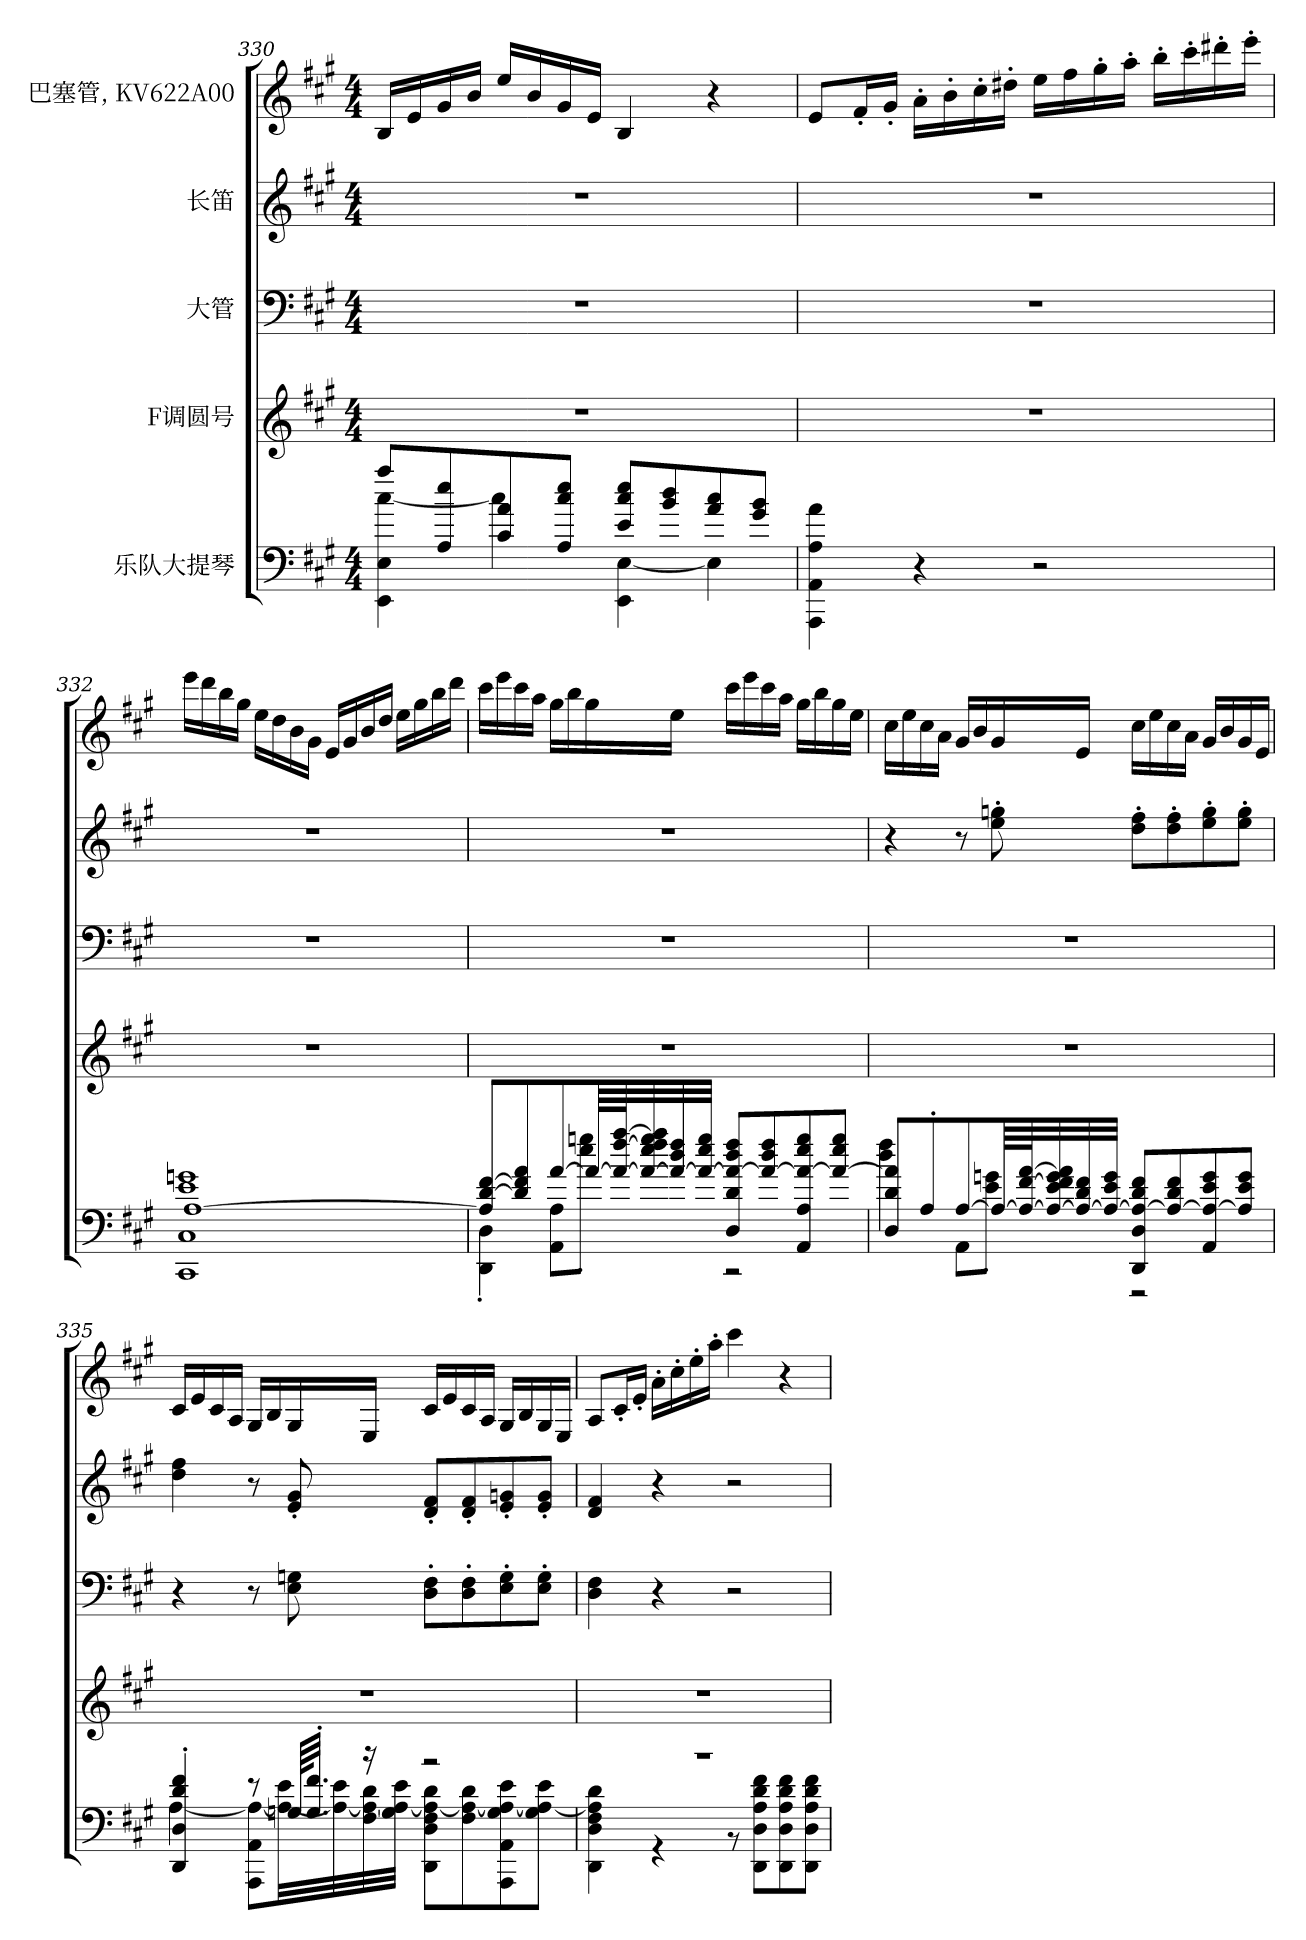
**kern	**kern	**kern	**kern	**kern
*part5	*part4	*part3	*part2	*part1
*staff5	*staff4	*staff3	*staff2	*staff1
*I"乐队大提琴	*I"F调圆号	*I"大管	*I"长笛	*I"巴塞管, KV622A00
!!LO:LB:g=z
*clefF4	*clefG2	*clefF4	*clefG2	*clefG2
*	*ITrd4c7	*	*	*ITrd4c7
*k[f#c#g#]	*k[f#c#]	*k[f#c#g#]	*k[f#c#g#]	*k[f#c#]
*M4/4	*M4/4	*M4/4	*M4/4	*M4/4
=330	=330	=330	=330	=330
*^	*	*	*	*
8aa/L	4EE\ 4E\ [4cc#\	1r	1r	1r	16E/LL
.	.	.	.	.	16A/
8A/ 8ee/	.	.	.	.	16c#/
.	.	.	.	.	16e/JJ
8c#/ 8a/	4cc#\]	.	.	.	16a/LL
.	.	.	.	.	16e/
8A/ 8cc#/ 8ee/J	.	.	.	.	16c#/
.	.	.	.	.	16A/JJ
8e/ 8cc#/ 8ee/L	4EE\ [4E\	.	.	.	4E/
8b/ 8dd/	.	.	.	.	.
8a/ 8cc#/	4E\]	.	.	.	4r
8g#/ 8b/J	.	.	.	.	.
*v	*v	*	*	*	*
=331	=331	=331	=331	=331
4AAA\ 4AA\ 4A\ 4a\	1r	1r	1r	8A/L
.	.	.	.	16B'/L
.	.	.	.	16c#'/JJ
4r	.	.	.	16d'\LL
.	.	.	.	16e'\
.	.	.	.	16f#'\
.	.	.	.	16g#X'\JJ
2r	.	.	.	16a\LL
.	.	.	.	16b\
.	.	.	.	16cc#'\
.	.	.	.	16dd'\JJ
.	.	.	.	16ee'\LL
.	.	.	.	16ff#'\
.	.	.	.	16gg#X'\
.	.	.	.	16aa'\JJ
!!LO:PB:g=z
=332	=332	=332	=332	=332
*^	*	*	*	*
[1A	1CC# 1C# 1e 1gn	1r	1r	1r	16aa\LL
.	.	.	.	.	16gg\
.	.	.	.	.	16ee\
.	.	.	.	.	16cc#\JJ
.	.	.	.	.	16a\LL
.	.	.	.	.	16g\
.	.	.	.	.	16e\
.	.	.	.	.	16c#\JJ
.	.	.	.	.	16A/LL
.	.	.	.	.	16c#/
.	.	.	.	.	16e/
.	.	.	.	.	16g/JJ
.	.	.	.	.	16a\LL
.	.	.	.	.	16cc#\
.	.	.	.	.	16ee\
.	.	.	.	.	16gg\JJ
!!LO:LB:g=z
=333	=333	=333	=333	=333	=333
8A/] [8d/ [8f#/L	4DD\' 4D\'	1r	1r	1r	16ff#\LL
.	.	.	.	.	16aa\
8d/] 8f#/] 8a/	.	.	.	.	16ff#\
.	.	.	.	.	16dd\JJ
[8a/	8AA\ 8A\L	.	.	.	16cc#\LL
.	.	.	.	.	16ee\
64a/LLL_	8ee\' 8ggn\'J	.	.	.	16cc#\
64a/_ [64ff#/ [64aa/J	.	.	.	.	.
32a/_ 32ee/ 32ff#/] 32gg/ 32aa/]	.	.	.	.	.
32a/_ 32dd/ 32ff#/	.	.	.	.	16a\JJ
32a/_ 32ee/ 32gg/JJJ	.	.	.	.	.
8D/ 8d/ 8a/_ 8dd/ 8ff#/L	2r	.	.	.	16ff#\LL
.	.	.	.	.	16aa\
8a/_ 8dd/ 8ff#/	.	.	.	.	16ff#\
.	.	.	.	.	16dd\JJ
8AA/ 8A/ 8a/_ 8ee/ 8gg/	.	.	.	.	16cc#\LL
.	.	.	.	.	16ee\
8a/_ 8ee/ 8gg/J	.	.	.	.	16cc#\
.	.	.	.	.	16a\JJ
!!LO:PB:g=z
=334	=334	=334	=334	=334	=334
8D/ 8d/ 8a/]L	4dd\ 4ff#\	1r	1r	4r	16f#\LL
.	.	.	.	.	16a\
8A'/	.	.	.	.	16f#\
.	.	.	.	.	16d\JJ
[8A/	8AA\L	.	.	8r	16c#/LL
.	.	.	.	.	16e/
64A/LLL_	8e\' 8gn\'J	.	.	8ee\' 8ggn\'	16c#/
64A/_ [64f#/ [64a/J	.	.	.	.	.
32A/_ 32e/ 32f#/] 32g/ 32a/]	.	.	.	.	.
32A/_ 32d/ 32f#/	.	.	.	.	16A/JJ
32A/_ 32e/ 32g/JJJ	.	.	.	.	.
8DD/ 8D/ 8A/_ 8d/ 8f#/L	2r	.	.	8dd\' 8ff#\'L	16f#\LL
.	.	.	.	.	16a\
8A/_ 8d/ 8f#/	.	.	.	8dd\' 8ff#\'	16f#\
.	.	.	.	.	16d\JJ
8AA/ 8A/_ 8e/ 8g/	.	.	.	8ee\' 8gg\'	16c#/LL
.	.	.	.	.	16e/
8A/] 8e/ 8g/J	.	.	.	8ee\' 8gg\'J	16c#/
.	.	.	.	.	16A/JJ
!!LO:LB:g=z
=335	=335	=335	=335	=335	=335
4DD/' 4D/' 4d/' 4f#/'	[4A\	1r	4r	4dd\ 4ff#\	16F#/LL
.	.	.	.	.	16A/
.	.	.	.	.	16F#/
.	.	.	.	.	16D/JJ
8r	8AAA\ 8AA\ 8A\_L	.	8r	8r	16C#/LL
.	.	.	.	.	16E/
64Gn/KLLL	32A\_ 32e\LL	.	8E\ 8Gn\	8e/' 8g#/'	16C#/
32.G/' 32.f#/'JJJ	.	.	.	.	.
.	32A\_ 32e\	.	.	.	.
16r	32F#\ 32A\_ 32d\	.	.	.	16AA/JJ
.	32G\ 32A\_ 32e\JJJ	.	.	.	.
2r	8DD\ 8D\ 8F#\ 8A\_ 8d\L	.	8D\' 8F#\'L	8d/' 8f#/'L	16F#/LL
.	.	.	.	.	16A/
.	8F#\ 8A\_ 8d\	.	8D\' 8F#\'	8d/' 8f#/'	16F#/
.	.	.	.	.	16D/JJ
.	8AAA\ 8AA\ 8G\ 8A\_ 8e\	.	8E\' 8G\'	8e/' 8gn/'	16C#/LL
.	.	.	.	.	16E/
.	8G\ 8A\_ 8e\J	.	8E\' 8G\'J	8e/' 8g/'J	16C#/
.	.	.	.	.	16AA/JJ
=336	=336	=336	=336	=336	=336
1r	4DD\ 4D\ 4F#\ 4A\] 4d\	1r	4D\ 4F#\	4d/ 4f#/	8D/L
.	.	.	.	.	16F#'/L
.	.	.	.	.	16A'/JJ
.	4r	.	4r	4r	16d'\LL
.	.	.	.	.	16f#'\
.	.	.	.	.	16a'\
.	.	.	.	.	16dd'\JJ
.	8r	.	2r	2r	4ff#\
.	8DD\ 8D\ 8A\ 8d\ 8f#\L	.	.	.	.
.	8DD\ 8D\ 8A\ 8d\ 8f#\	.	.	.	4r
.	8DD\ 8D\ 8A\ 8d\ 8f#\J	.	.	.	.
*v	*v	*	*	*	*
=	=	=	=	=
*-	*-	*-	*-	*-
